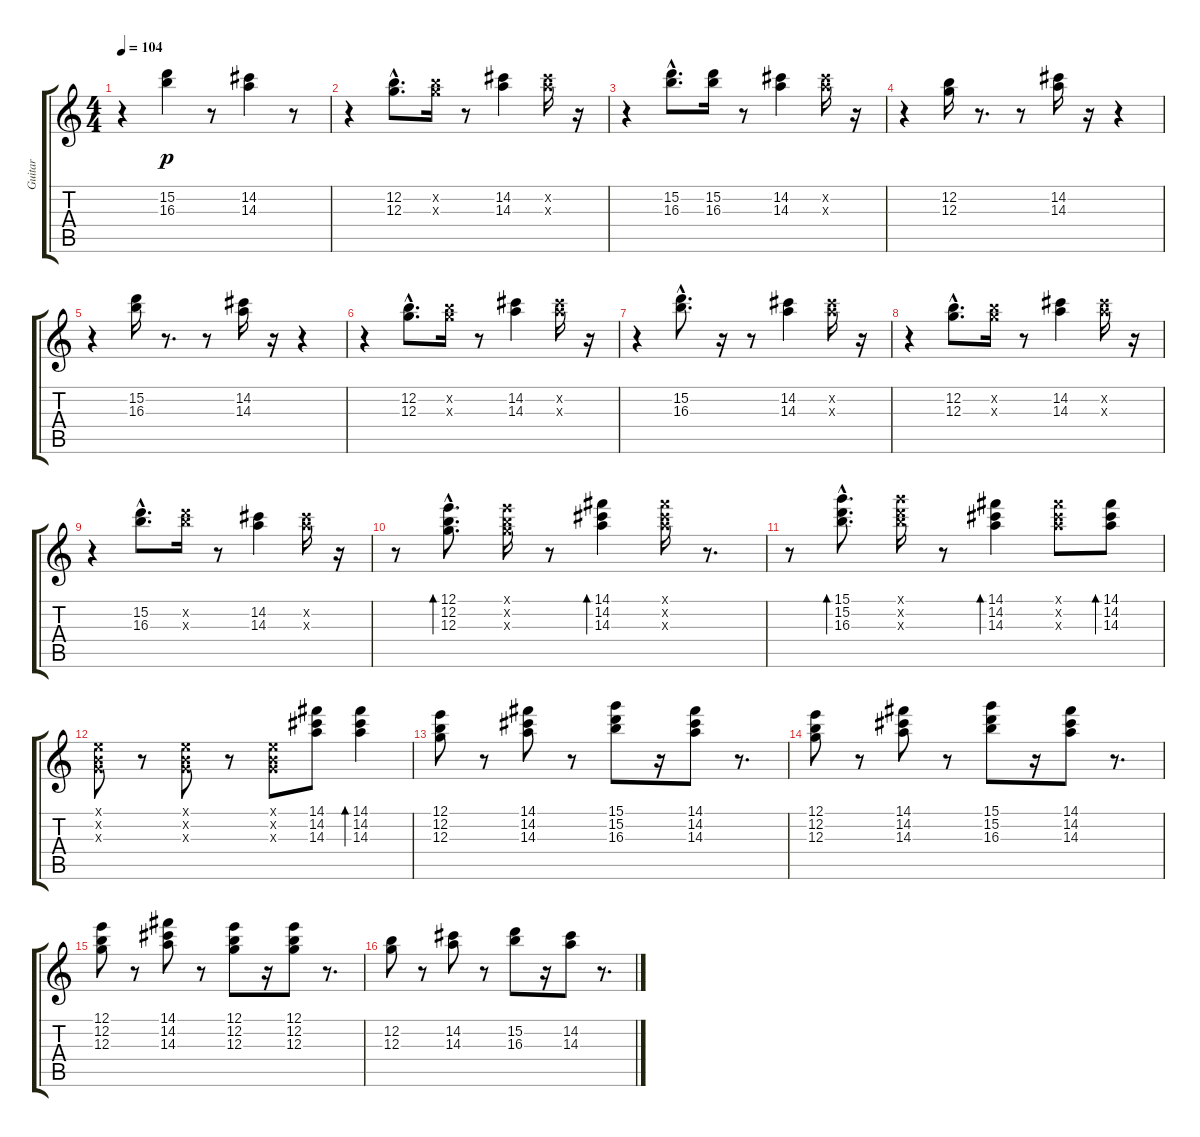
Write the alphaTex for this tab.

\track ("Guitar" "Guitar") {instrument electricguitarjazz}
\staff {score tabs}
\tuning (E4 B3 G3 D3 A2 E2) {hide}
\ts (4 4)
\tempo 104
\clef g2
\ks c
r.4{dy p} (15.2 16.3).4 r.8 (14.2 14.3).4 r.8 |
r.4 (12.2{hac} 12.3{hac}).8{d} (12.2{x} 12.3{x}).16 r.8 (14.2 14.3).4 (14.2{x} 14.3{x}).16 r.16 |
r.4 (15.2{hac} 16.3{hac}).8{d} (15.2 16.3).16 r.8 (14.2 14.3).4 (14.2{x} 14.3{x}).16 r.16 |
r.4 (12.2 12.3).16 r.8{d} r.8 (14.2 14.3).16 r.16 r.4 |
r.4 (15.2 16.3).16 r.8{d} r.8 (14.2 14.3).16 r.16 r.4 |
r.4 (12.2{hac} 12.3{hac}).8{d} (12.2{x} 12.3{x}).16 r.8 (14.2 14.3).4 (14.2{x} 14.3{x}).16 r.16 |
r.4 (15.2{hac} 16.3{hac}).8{d} r.16 r.8 (14.2 14.3).4 (14.2{x} 14.3{x}).16 r.16 |
r.4 (12.2{hac} 12.3{hac}).8{d} (12.2{x} 12.3{x}).16 r.8 (14.2 14.3).4 (14.2{x} 14.3{x}).16 r.16 |
r.4 (15.2{hac} 16.3{hac}).8{d} (15.2{x} 16.3{x}).16 r.8 (14.2 14.3).4 (14.2{x} 14.3{x}).16 r.16 |
r.8 (12.1{hac} 12.2{hac} 12.3{hac}).8{d bd 120} (12.1{x} 12.2{x} 12.3{x}).16 r.8 (14.1 14.2 14.3).4{bd 120} (14.1{x} 14.2{x} 14.3{x}).16 r.8{d} |
r.8 (15.1{hac} 15.2{hac} 16.3{hac}).8{d bd 120} (15.1{x} 15.2{x} 16.3{x}).16 r.8 (14.1 14.2 14.3).4{bd 120} (14.1{x} 14.2{x} 14.3{x}).8 (14.1 14.2 14.3).8{bd 240} |
(0.1{x} 0.2{x} 0.3{x}).8 r.8 (0.1{x} 0.2{x} 0.3{x}).8 r.8 (0.1{x} 0.2{x} 0.3{x}).8 (14.1 14.2 14.3).8 (14.1 14.2 14.3).4{bd 240} |
(12.1 12.2 12.3).8 r.8 (14.1 14.2 14.3).8 r.8 (15.1 15.2 16.3).8 r.16 (14.1 14.2 14.3).8 r.8{d} |
(12.1 12.2 12.3).8 r.8 (14.1 14.2 14.3).8 r.8 (15.1 15.2 16.3).8 r.16 (14.1 14.2 14.3).8 r.8{d} |
(12.1 12.2 12.3).8 r.8 (14.1 14.2 14.3).8 r.8 (12.1 12.2 12.3).8 r.16 (12.1 12.2 12.3).8 r.8{d} |
(12.2 12.3).8 r.8 (14.2 14.3).8 r.8 (15.2 16.3).8 r.16 (14.2 14.3).8 r.8{d}
